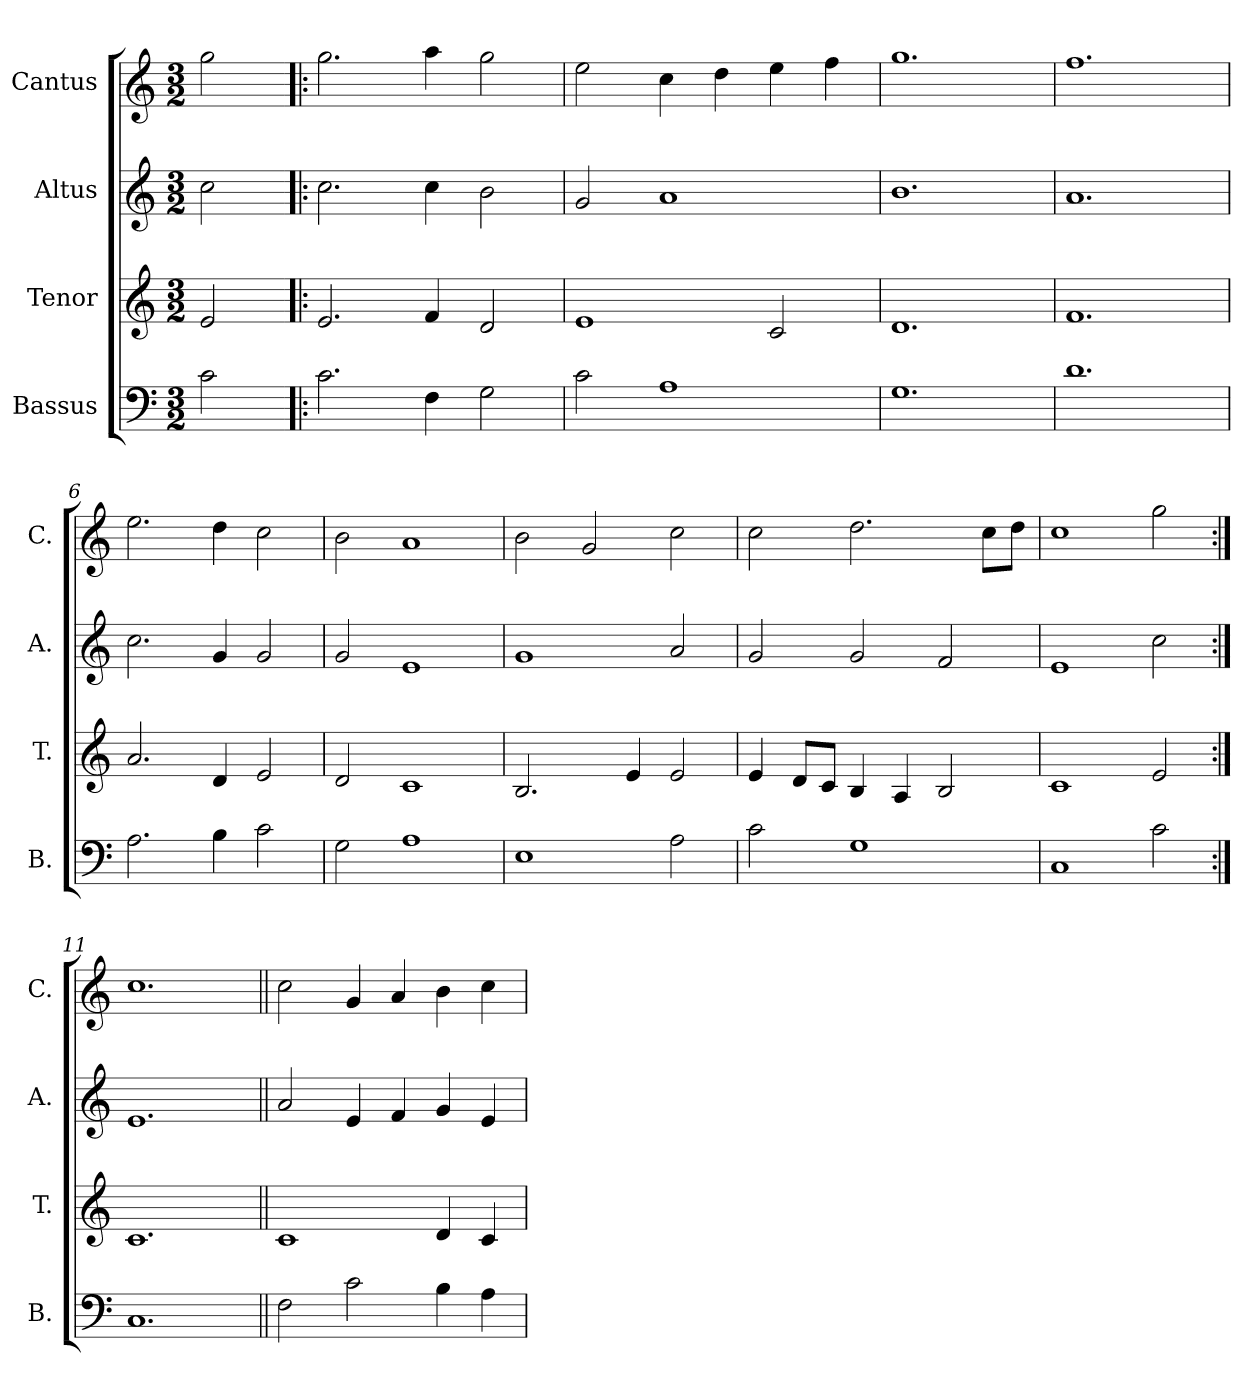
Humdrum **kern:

**kern	**kern	**kern	**kern
*part4	*part3	*part2	*part1
*staff4	*staff3	*staff2	*staff1
*I"Bassus	*I"Tenor	*I"Altus	*I"Cantus
*I'B.	*I'T.	*I'A.	*I'C.
*clefF4	*clefG2	*clefG2	*clefG2
*k[]	*k[]	*k[]	*k[]
*M3/2	*M3/2	*M3/2	*M3/2
=1	=1	=1	=1
2c\	2e/	2cc\	2gg\
=2!|:	=2!|:	=2!|:	=2!|:
2.c\	2.e/	2.cc\	2.gg\
4F\	4f/	4cc\	4aa\
2G\	2d/	2b\	2gg\
=3	=3	=3	=3
2c\	1e	2g/	2ee\
1A	.	1a	4cc\
.	.	.	4dd\
.	2c/	.	4ee\
.	.	.	4ff\
=4	=4	=4	=4
1.G	1.d	1.b	1.gg
=5	=5	=5	=5
1.d	1.f	1.a	1.ff
=6	=6	=6	=6
2.A\	2.a/	2.cc\	2.ee\
4B\	4d/	4g/	4dd\
2c\	2e/	2g/	2cc\
=7	=7	=7	=7
2G\	2d/	2g/	2b\
1A	1c	1e	1a
=8	=8	=8	=8
1E	2.B/	1g	2b\
.	.	.	2g/
.	4e/	.	.
2A\	2e/	2a/	2cc\
=9	=9	=9	=9
2c\	4e/	2g/	2cc\
.	8d/L	.	.
.	8c/J	.	.
1G	4B/	2g/	2.dd\
.	4A/	.	.
.	2B/	2f/	.
.	.	.	8cc\L
.	.	.	8dd\J
=10	=10	=10	=10
1C	1c	1e	1cc
2c\	2e/	2cc\	2gg\
=11:|!	=11:|!	=11:|!	=11:|!
1.C	1.c	1.e	1.cc
=12||	=12||	=12||	=12||
2F\	1c	2a/	2cc\
2c\	.	4e/	4g/
.	.	4f/	4a/
4B\	4d/	4g/	4b\
4A\	4c/	4e/	4cc\
=	=	=	=
*-	*-	*-	*-
